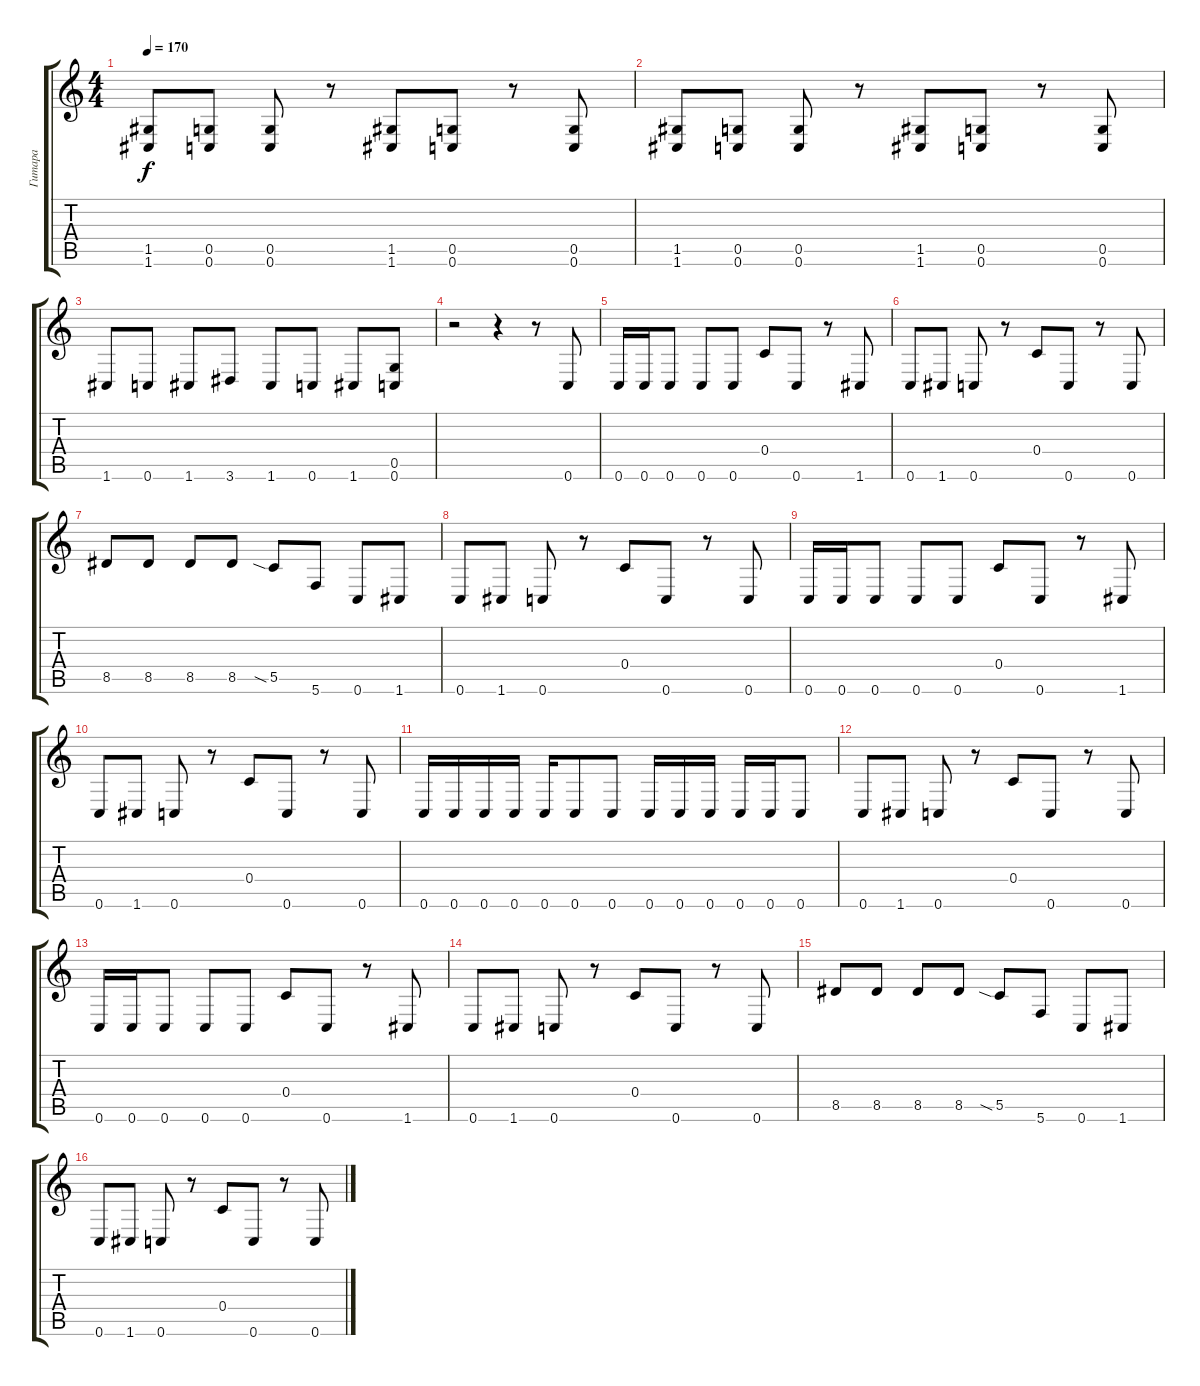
\track ("Гитара" "Гитара") {instrument distortionguitar}
\staff {score tabs}
\tuning (D4 A3 F3 C3 G2 C2) {hide}
\ts (4 4)
\tempo 170
\clef g2
\ks c
(1.5 1.6).8{dy f} (0.5 0.6).8 (0.5 0.6).8 r.8 (1.5 1.6).8 (0.5 0.6).8 r.8 (0.5 0.6).8 |
(1.5 1.6).8 (0.5 0.6).8 (0.5 0.6).8 r.8 (1.5 1.6).8 (0.5 0.6).8 r.8 (0.5 0.6).8 |
1.6.8 0.6.8 1.6.8 3.6.8 1.6.8 0.6.8 1.6.8 (0.5 0.6).8 |
r.2 r.4 r.8 0.6.8 |
0.6.16 0.6.16 0.6.8 0.6.8 0.6.8 0.4.8 0.6.8 r.8 1.6.8 |
0.6.8 1.6.8 0.6.8 r.8 0.4.8 0.6.8 r.8 0.6.8 |
8.5.8 8.5.8 8.5.8 8.5.8 5.5{sia}.8 5.6.8 0.6.8 1.6.8 |
0.6.8 1.6.8 0.6.8 r.8 0.4.8 0.6.8 r.8 0.6.8 |
0.6.16 0.6.16 0.6.8 0.6.8 0.6.8 0.4.8 0.6.8 r.8 1.6.8 |
0.6.8 1.6.8 0.6.8 r.8 0.4.8 0.6.8 r.8 0.6.8 |
0.6.16 0.6.16 0.6.16 0.6.16 0.6.16 0.6.8 0.6.8 0.6.16 0.6.16 0.6.16 0.6.16 0.6.16 0.6.8 |
0.6.8 1.6.8 0.6.8 r.8 0.4.8 0.6.8 r.8 0.6.8 |
0.6.16 0.6.16 0.6.8 0.6.8 0.6.8 0.4.8 0.6.8 r.8 1.6.8 |
0.6.8 1.6.8 0.6.8 r.8 0.4.8 0.6.8 r.8 0.6.8 |
8.5.8 8.5.8 8.5.8 8.5.8 5.5{sia}.8 5.6.8 0.6.8 1.6.8 |
0.6.8 1.6.8 0.6.8 r.8 0.4.8 0.6.8 r.8 0.6.8
